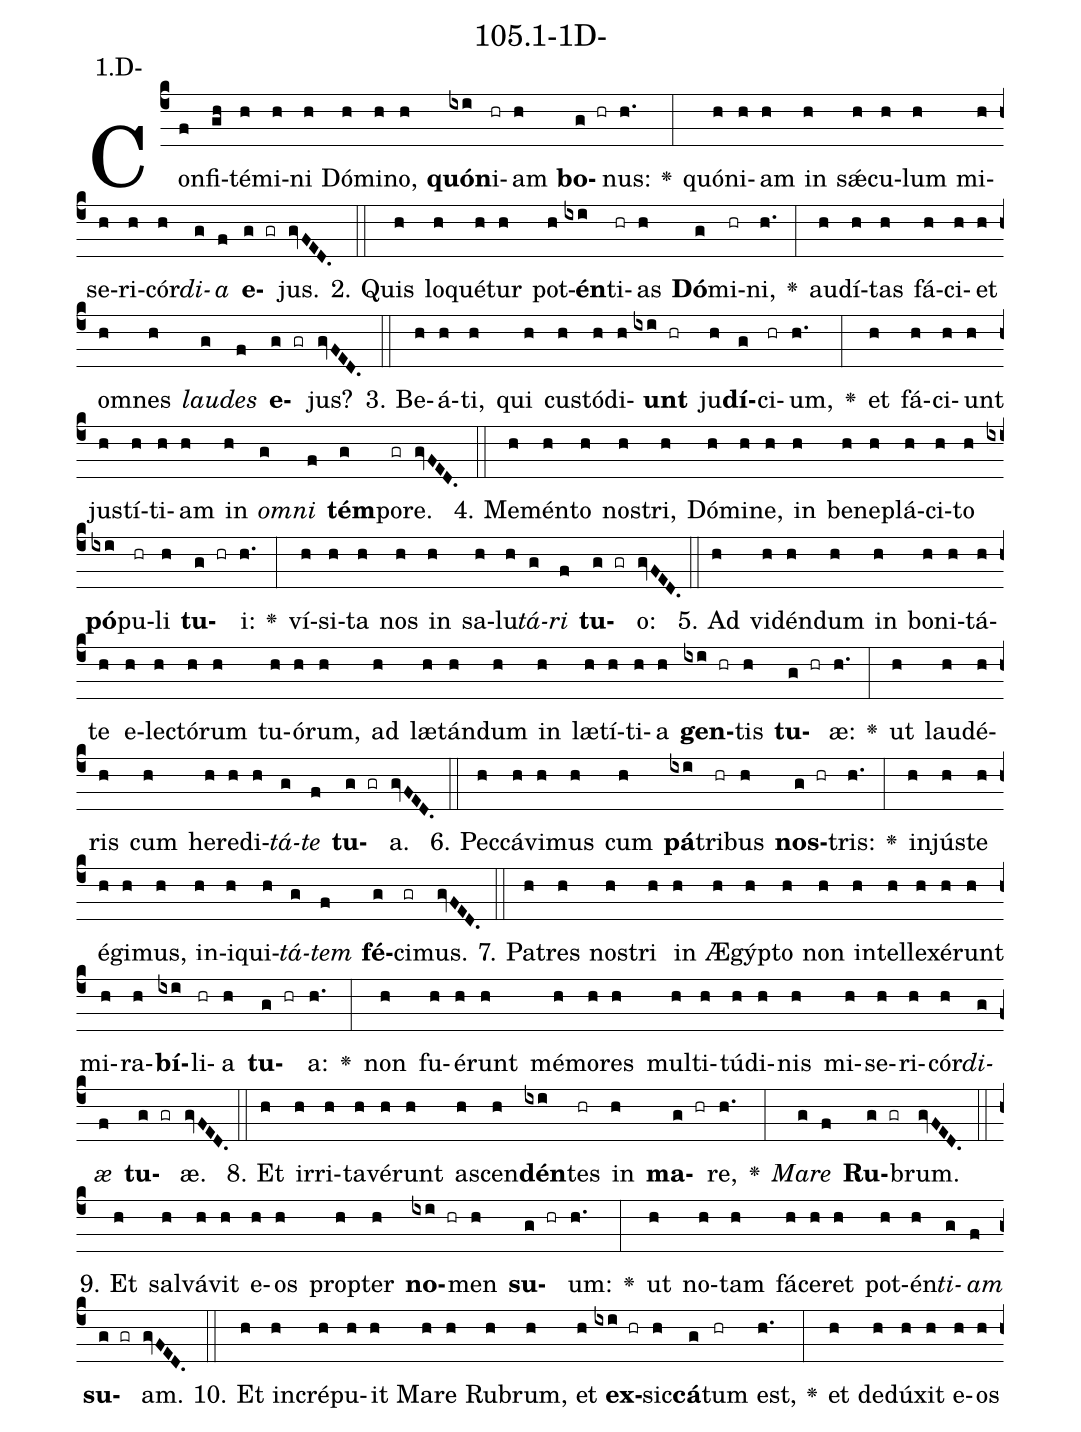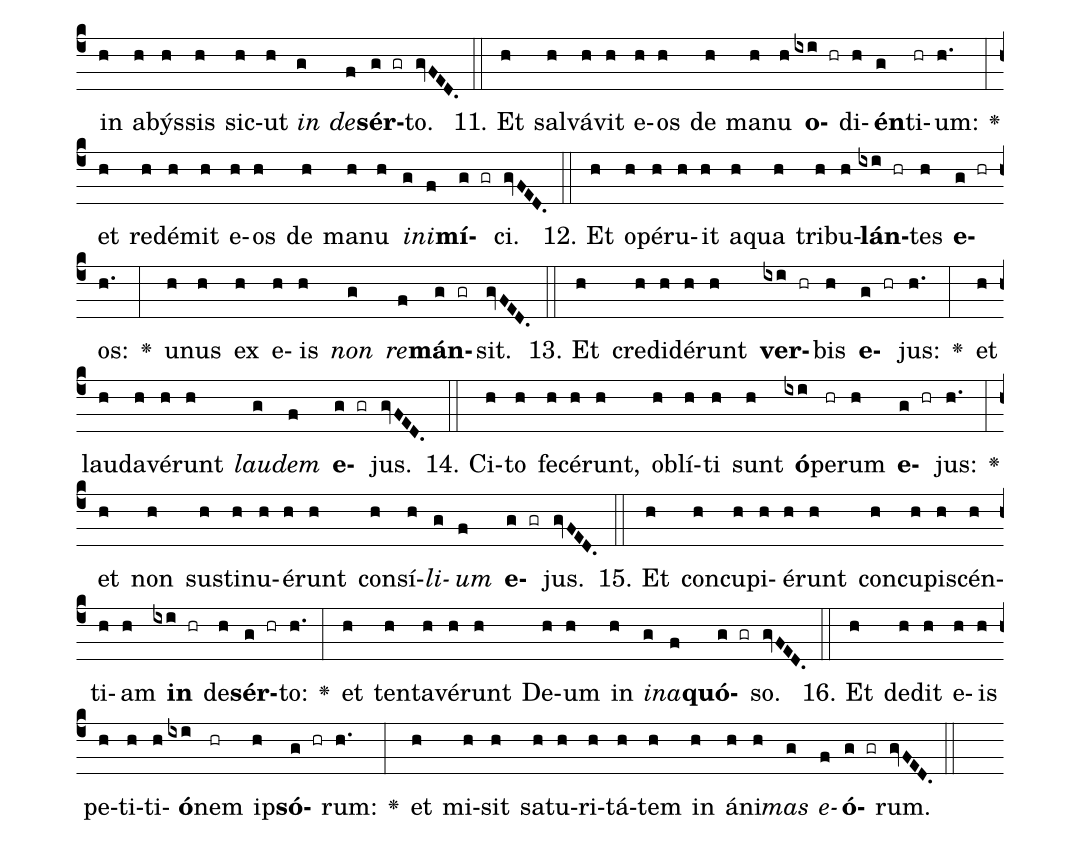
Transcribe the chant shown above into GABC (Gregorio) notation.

name: 105.1-1D-;
annotation: 1.D-;
%%
(c4)Con(f)fi(gh)té(h)mi(h)ni(h) Dó(h)mi(h)no,(h) <b>quón</b>(ixi)i(hr)am(h) <b>bo</b>(g hr)nus:(h.) <v>\greheightstar</v>(:) quón(h)i(h)am(h) in(h) sǽ(h)cu(h)lum(h) mi(h)se(h)ri(h)cór(h)<i>di</i>(g)<i>a</i>(f) <b>e</b>(g gr)jus.(gvFED.) (::)
2. Quis(h) lo(h)qué(h)tur(h) pot(h)<b>én</b>(ixi)ti(hr)as(h) <b>Dó</b>(g)mi(hr)ni,(h.) <v>\greheightstar</v>(:) au(h)dí(h)tas(h) fá(h)ci(h)et(h) om(h)nes(h) <i>lau</i>(g)<i>des</i>(f) <b>e</b>(g gr)jus?(gvFED.) (::)
3. Be(h)á(h)ti,(h) qui(h) cus(h)tó(h)di(h)<b>unt</b>(ixi hr) ju(h)<b>dí</b>(g)ci(hr)um,(h.) <v>\greheightstar</v>(:) et(h) fá(h)ci(h)unt(h) jus(h)tí(h)ti(h)am(h) in(h) <i>om</i>(g)<i>ni</i>(f) <b>tém</b>(g)po(gr)re.(gvFED.) (::)
4. Me(h)mén(h)to(h) nos(h)tri,(h) Dó(h)mi(h)ne,(h) in(h) be(h)ne(h)plá(h)ci(h)to(h) <b>pó</b>(ixi)pu(hr)li(h) <b>tu</b>(g hr)i:(h.) <v>\greheightstar</v>(:) ví(h)si(h)ta(h) nos(h) in(h) sa(h)lu(h)<i>tá</i>(g)<i>ri</i>(f) <b>tu</b>(g gr)o:(gvFED.) (::)
5. Ad(h) vi(h)dén(h)dum(h) in(h) bo(h)ni(h)tá(h)te(h) e(h)lec(h)tó(h)rum(h) tu(h)ó(h)rum,(h) ad(h) læ(h)tán(h)dum(h) in(h) læ(h)tí(h)ti(h)a(h) <b>gen</b>(ixi hr)tis(h) <b>tu</b>(g hr)æ:(h.) <v>\greheightstar</v>(:) ut(h) lau(h)dé(h)ris(h) cum(h) he(h)re(h)di(h)<i>tá</i>(g)<i>te</i>(f) <b>tu</b>(g gr)a.(gvFED.) (::)
6. Pec(h)cá(h)vi(h)mus(h) cum(h) <b>pá</b>(ixi)tri(hr)bus(h) <b>nos</b>(g hr)tris:(h.) <v>\greheightstar</v>(:) in(h)jús(h)te(h) é(h)gi(h)mus,(h) in(h)i(h)qui(h)<i>tá</i>(g)<i>tem</i>(f) <b>fé</b>(g)ci(gr)mus.(gvFED.) (::)
7. Pa(h)tres(h) nos(h)tri(h) in(h) Æ(h)gýp(h)to(h) non(h) in(h)tel(h)le(h)xé(h)runt(h) mi(h)ra(h)<b>bí</b>(ixi)li(hr)a(h) <b>tu</b>(g hr)a:(h.) <v>\greheightstar</v>(:) non(h) fu(h)é(h)runt(h) mé(h)mo(h)res(h) mul(h)ti(h)tú(h)di(h)nis(h) mi(h)se(h)ri(h)cór(h)<i>di</i>(g)<i>æ</i>(f) <b>tu</b>(g gr)æ.(gvFED.) (::)
8. Et(h) ir(h)ri(h)ta(h)vé(h)runt(h) a(h)scen(h)<b>dén</b>(ixi)tes(hr) in(h) <b>ma</b>(g hr)re,(h.) <v>\greheightstar</v>(:) <i>Ma</i>(g)<i>re</i>(f) <b>Ru</b>(g gr)brum.(gvFED.) (::)
9. Et(h) sal(h)vá(h)vit(h) e(h)os(h) prop(h)ter(h) <b>no</b>(ixi hr)men(h) <b>su</b>(g hr)um:(h.) <v>\greheightstar</v>(:) ut(h) no(h)tam(h) fá(h)ce(h)ret(h) pot(h)én(h)<i>ti</i>(g)<i>am</i>(f) <b>su</b>(g gr)am.(gvFED.) (::)
10. Et(h) in(h)cré(h)pu(h)it(h) Ma(h)re(h) Ru(h)brum,(h) et(h) <b>ex</b>(ixi hr)sic(h)<b>cá</b>(g)tum(hr) est,(h.) <v>\greheightstar</v>(:) et(h) de(h)dú(h)xit(h) e(h)os(h) in(h) a(h)býs(h)sis(h) sic(h)ut(h) <i>in</i>(g) <i>de</i>(f)<b>sér</b>(g gr)to.(gvFED.) (::)
11. Et(h) sal(h)vá(h)vit(h) e(h)os(h) de(h) ma(h)nu(h) <b>o</b>(ixi hr)di(h)<b>én</b>(g)ti(hr)um:(h.) <v>\greheightstar</v>(:) et(h) red(h)é(h)mit(h) e(h)os(h) de(h) ma(h)nu(h) <i>in</i>(g)<i>i</i>(f)<b>mí</b>(g gr)ci.(gvFED.) (::)
12. Et(h) o(h)pé(h)ru(h)it(h) a(h)qua(h) tri(h)bu(h)<b>lán</b>(ixi hr)tes(h) <b>e</b>(g hr)os:(h.) <v>\greheightstar</v>(:) u(h)nus(h) ex(h) e(h)is(h) <i>non</i>(g) <i>re</i>(f)<b>mán</b>(g gr)sit.(gvFED.) (::)
13. Et(h) cre(h)di(h)dé(h)runt(h) <b>ver</b>(ixi hr)bis(h) <b>e</b>(g hr)jus:(h.) <v>\greheightstar</v>(:) et(h) lau(h)da(h)vé(h)runt(h) <i>lau</i>(g)<i>dem</i>(f) <b>e</b>(g gr)jus.(gvFED.) (::)
14. Ci(h)to(h) fe(h)cé(h)runt,(h) ob(h)lí(h)ti(h) sunt(h) <b>ó</b>(ixi)pe(hr)rum(h) <b>e</b>(g hr)jus:(h.) <v>\greheightstar</v>(:) et(h) non(h) sus(h)ti(h)nu(h)é(h)runt(h) con(h)sí(h)<i>li</i>(g)<i>um</i>(f) <b>e</b>(g gr)jus.(gvFED.) (::)
15. Et(h) con(h)cu(h)pi(h)é(h)runt(h) con(h)cu(h)pi(h)scén(h)ti(h)am(h) <b>in</b>(ixi hr) de(h)<b>sér</b>(g hr)to:(h.) <v>\greheightstar</v>(:) et(h) ten(h)ta(h)vé(h)runt(h) De(h)um(h) in(h) <i>in</i>(g)<i>a</i>(f)<b>quó</b>(g gr)so.(gvFED.) (::)
16. Et(h) de(h)dit(h) e(h)is(h) pe(h)ti(h)ti(h)<b>ó</b>(ixi)nem(hr) ip(h)<b>só</b>(g hr)rum:(h.) <v>\greheightstar</v>(:) et(h) mi(h)sit(h) sa(h)tu(h)ri(h)tá(h)tem(h) in(h) á(h)ni(h)<i>mas</i>(g) <i>e</i>(f)<b>ó</b>(g gr)rum.(gvFED.) (::)
